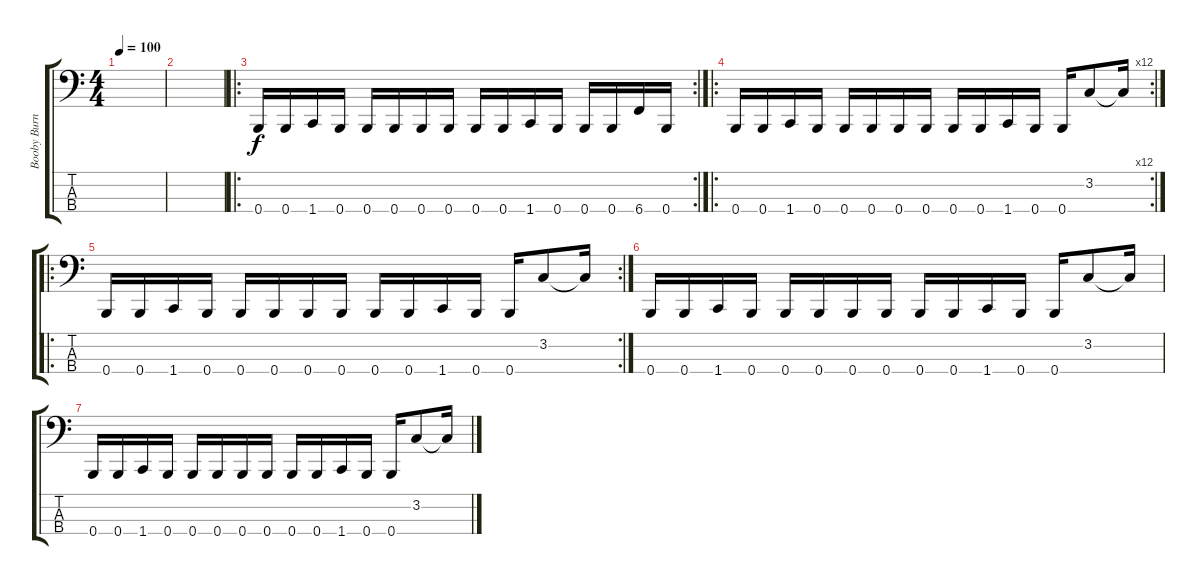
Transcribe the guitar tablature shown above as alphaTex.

\track ("Booby Burns - Bass" "Booby Burn") {instrument electricbasspick}
\staff {score tabs}
\tuning (D2 A1 E1 B0) {hide}
\ts (4 4)
\tempo 100
\clef f4
\ks c
|
|
\ro
\rc 2
0.4.16 0.4.16 1.4.16 0.4.16 0.4.16 0.4.16 0.4.16 0.4.16 0.4.16 0.4.16 1.4.16 0.4.16 0.4.16 0.4.16 6.4.16 0.4.16 |
\ro
\rc 12
0.4.16 0.4.16 1.4.16 0.4.16 0.4.16 0.4.16 0.4.16 0.4.16 0.4.16 0.4.16 1.4.16 0.4.16 0.4.16 3.2.8 3.2{t}.16 |
\ro
\rc 2
0.4.16 0.4.16 1.4.16 0.4.16 0.4.16 0.4.16 0.4.16 0.4.16 0.4.16 0.4.16 1.4.16 0.4.16 0.4.16 3.2.8 3.2{t}.16 |
0.4.16 0.4.16 1.4.16 0.4.16 0.4.16 0.4.16 0.4.16 0.4.16 0.4.16 0.4.16 1.4.16 0.4.16 0.4.16 3.2.8 3.2{t}.16 |
0.4.16 0.4.16 1.4.16 0.4.16 0.4.16 0.4.16 0.4.16 0.4.16 0.4.16 0.4.16 1.4.16 0.4.16 0.4.16 3.2.8 3.2{t}.16
